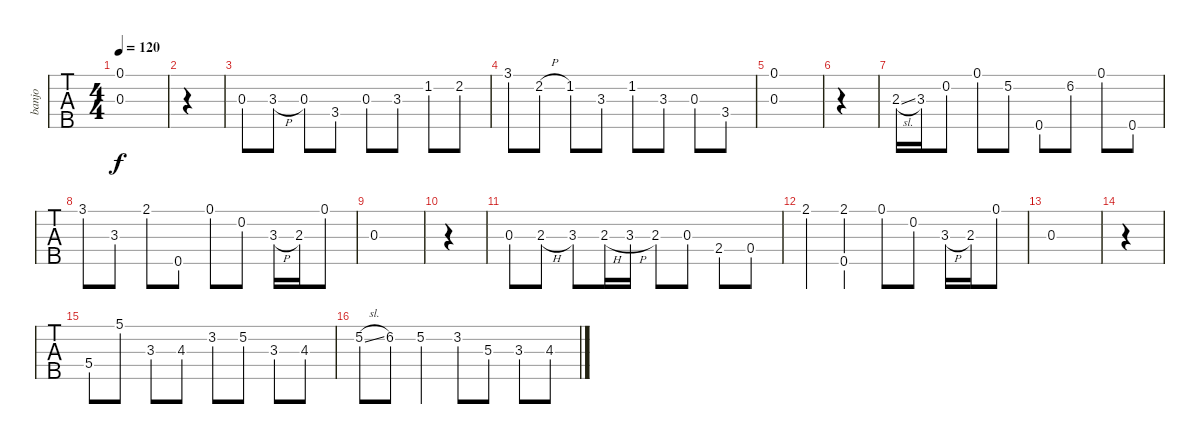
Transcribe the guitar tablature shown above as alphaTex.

\track ("banjo" "banjo") {instrument acousticguitarsteel}
\staff {tabs}
\tuning (D4 B3 G3 D3 G4) {hide}
\ts (4 4)
\tempo 120
\clef g2
\ks c
(0.1 0.3).1{dy f} |
|
0.3.8 3.3{h}.8 0.3.8 3.4.8 0.3.8 3.3.8 1.2.8 2.2.8 |
3.1.8 2.2{h}.8 1.2.8 3.3.8 1.2.8 3.3.8 0.3.8 3.4.8 |
(0.1 0.3).1 |
|
2.3{sl}.16 3.3.16 0.2.8 0.1.8 5.2.8 0.5.8 6.2.8 0.1.8 0.5.8 |
3.1.8 3.3.8 2.1.8 0.5.8 0.1.8 0.2.8 3.3{h}.16 2.3.16 0.1.8 |
0.3.1 |
|
0.3.8 2.3{h}.8 3.3.8 2.3{h}.16 3.3{h}.16 2.3.8 0.3.8 2.4.8 0.4.8 |
2.1.4 (2.1 0.5).4 0.1.8 0.2.8 3.3{h}.16 2.3.16 0.1.8 |
0.3.1 |
|
5.4.8 5.1.8 3.3.8 4.3.8 3.2.8 5.2.8 3.3.8 4.3.8 |
5.2{sl}.8 6.2.8 5.2.4 3.2.8 5.3.8 3.3.8 4.3.8
